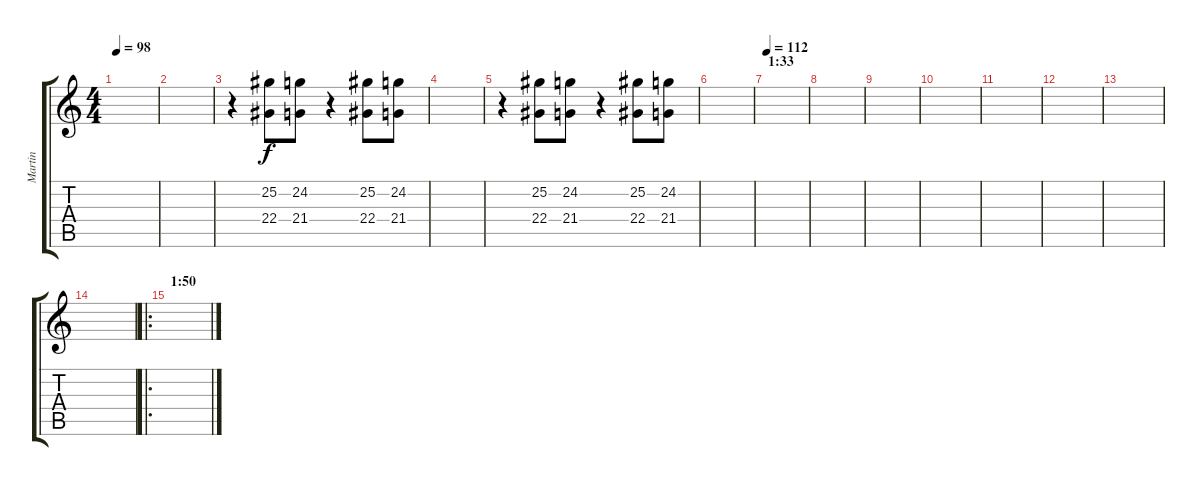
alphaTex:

\track ("Martin" "Martin") {instrument choiraahs}
\staff {score tabs}
\tuning (C4 G3 Eb3 Bb2 F2 C2) {hide}
\ts (4 4)
\tempo 98
\clef g2
\ks c
|
|
r.4 (25.2 22.4).8 (24.2 21.4).8 r.4 (25.2 22.4).8 (24.2 21.4).8 |
|
r.4 (25.2 22.4).8 (24.2 21.4).8 r.4 (25.2 22.4).8 (24.2 21.4).8 |
|
\section ("" "1:33")
\tempo 112
|
|
|
|
|
|
|
|
\ro
\section ("" "1:50")
